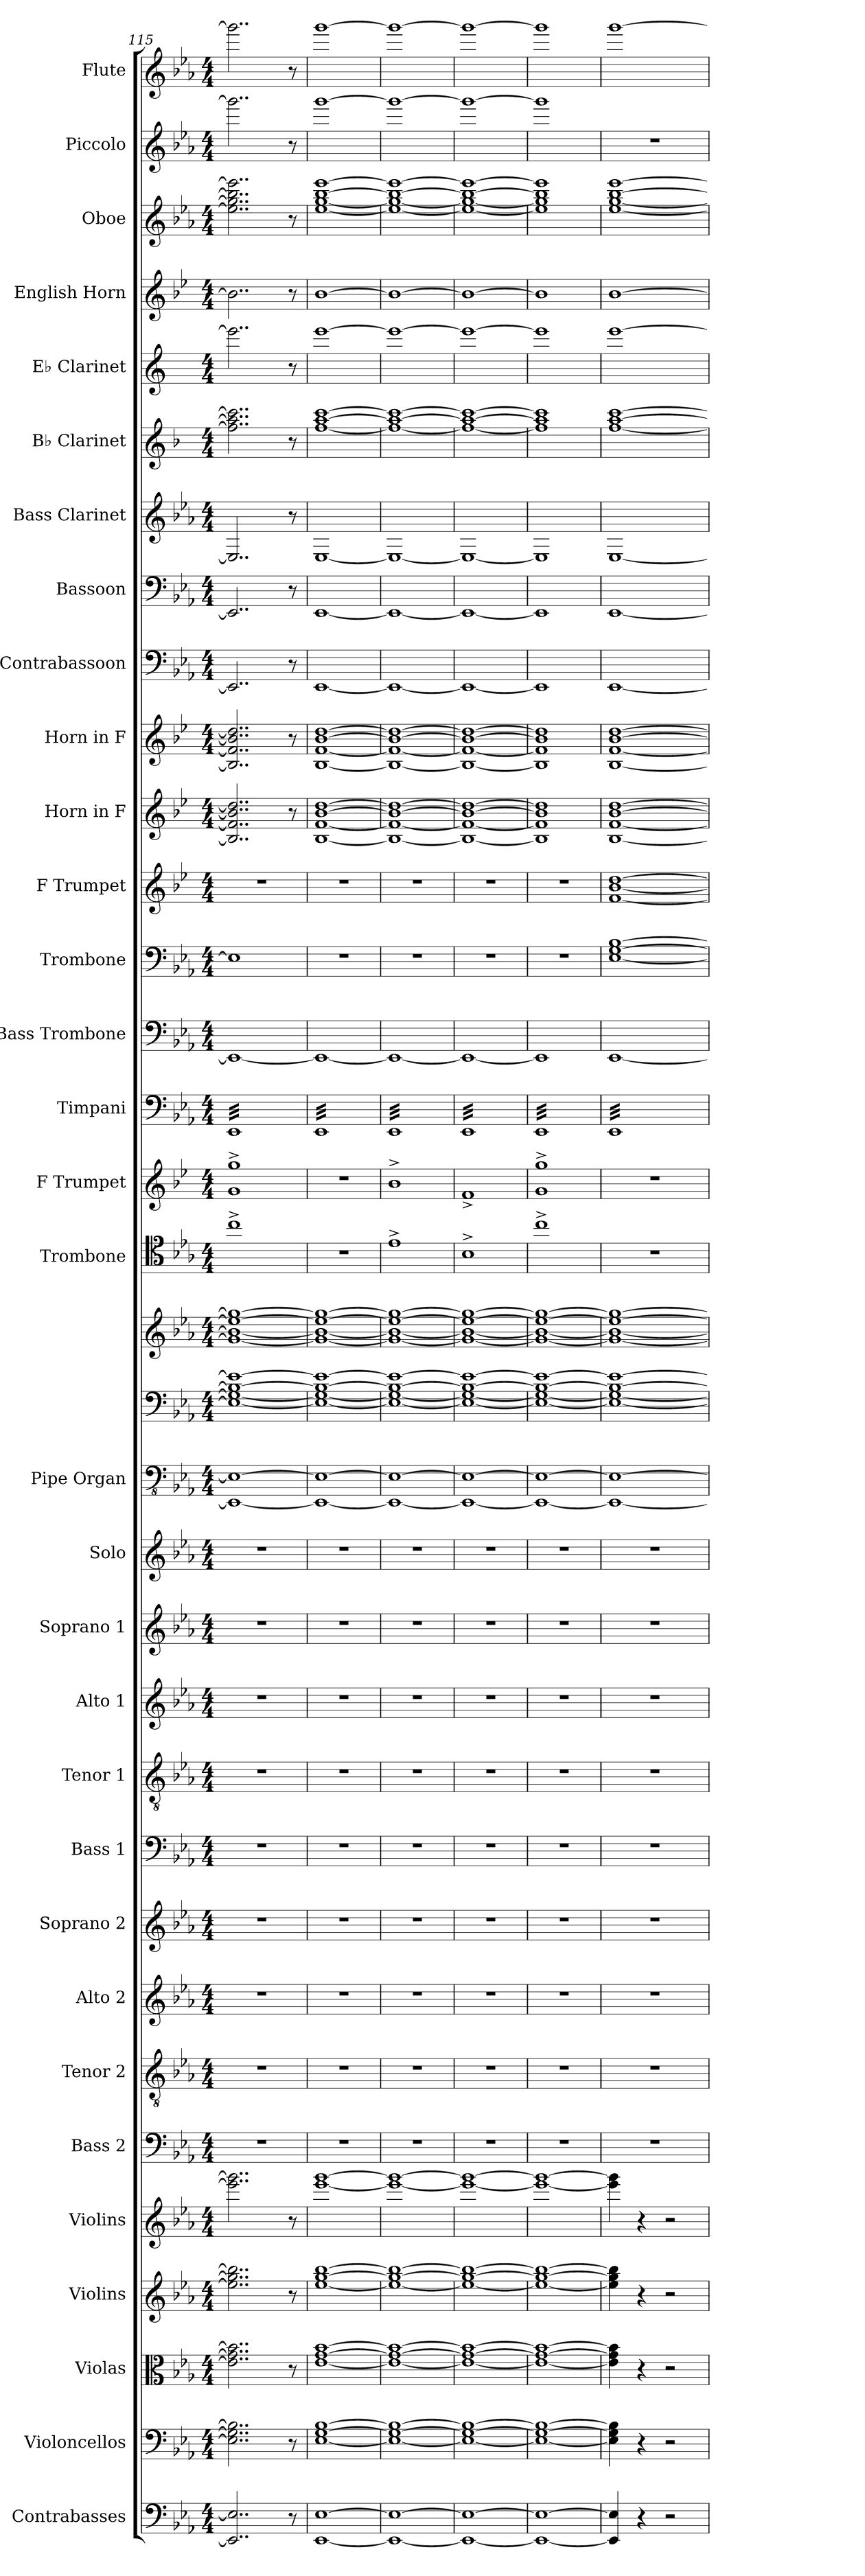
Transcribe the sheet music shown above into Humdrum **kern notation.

**kern	**kern	**kern	**kern	**kern	**kern	**kern	**kern	**kern	**kern	**kern	**kern	**kern	**kern	**kern	**kern	**kern	**kern	**kern	**kern	**kern	**kern	**kern	**kern	**kern	**kern	**kern	**kern	**kern	**kern	**kern	**kern	**kern	**kern
*part32	*part31	*part30	*part29	*part28	*part27	*part26	*part25	*part24	*part23	*part22	*part21	*part20	*part19	*part18	*part18	*part18	*part17	*part16	*part15	*part14	*part13	*part12	*part11	*part10	*part9	*part8	*part7	*part6	*part5	*part4	*part3	*part2	*part1
*staff34	*staff33	*staff32	*staff31	*staff30	*staff29	*staff28	*staff27	*staff26	*staff25	*staff24	*staff23	*staff22	*staff21	*staff20	*staff19	*staff18	*staff17	*staff16	*staff15	*staff14	*staff13	*staff12	*staff11	*staff10	*staff9	*staff8	*staff7	*staff6	*staff5	*staff4	*staff3	*staff2	*staff1
*I"Contrabasses	*I"Violoncellos	*I"Violas	*I"Violins	*I"Violins	*I"Bass 2	*I"Tenor 2	*I"Alto 2	*I"Soprano 2	*I"Bass 1	*I"Tenor 1	*I"Alto 1	*I"Soprano 1	*I"Solo	*I"Pipe Organ	*	*	*I"Trombone	*I"F Trumpet	*I"Timpani	*I"Bass Trombone	*I"Trombone	*I"F Trumpet	*I"Horn in F	*I"Horn in F	*I"Contrabassoon	*I"Bassoon	*I"Bass Clarinet	*I"B♭ Clarinet	*I"E♭ Clarinet	*I"English Horn	*I"Oboe	*I"Piccolo	*I"Flute
*I'Cbs.	*I'Vcs.	*I'Vlas.	*I'Vlns.	*I'Vlns.	*I'B2	*I'T2	*I'A2	*I'S2	*I'B1	*I'T1	*I'A1	*I'S1	*I'S	*I'Org.	*	*	*I'Tbn.	*I'F Tpt.	*I'Timp.	*I'B. Tbn.	*I'Tbn.	*I'F Tpt.	*	*	*I'Cbsn.	*I'Bsn.	*I'B. Cl.	*I'B♭ Cl.	*I'E♭ Cl.	*I'E. Hn.	*I'Ob.	*I'Picc.	*I'Fl.
*clefF4	*clefF4	*clefC3	*clefG2	*clefG2	*clefF4	*clefGv2	*clefG2	*clefG2	*clefF4	*clefGv2	*clefG2	*clefG2	*clefG2	*clefFv4	*clefF4	*clefG2	*clefC4	*clefG2	*clefF4	*clefF4	*clefF4	*clefG2	*clefG2	*clefG2	*clefF4	*clefF4	*clefG2	*clefG2	*clefG2	*clefG2	*clefG2	*clefG2	*clefG2
*ITrd7c12	*	*	*	*	*	*	*	*	*	*	*	*	*	*	*	*	*	*ITrd-3c-5	*	*	*	*ITrd-3c-5	*ITrd4c7	*ITrd4c7	*ITrd7c12	*	*ITrd8c14	*ITrd1c2	*ITrd-2c-3	*ITrd4c7	*	*ITrd-7c-12	*
*k[b-e-a-]	*k[b-e-a-]	*k[b-e-a-]	*k[b-e-a-]	*k[b-e-a-]	*k[b-e-a-]	*k[b-e-a-]	*k[b-e-a-]	*k[b-e-a-]	*k[b-e-a-]	*k[b-e-a-]	*k[b-e-a-]	*k[b-e-a-]	*k[b-e-a-]	*k[b-e-a-]	*k[b-e-a-]	*k[b-e-a-]	*k[b-e-a-]	*k[b-e-a-]	*k[b-e-a-]	*k[b-e-a-]	*k[b-e-a-]	*k[b-e-a-]	*k[b-e-a-]	*k[b-e-a-]	*k[b-e-a-]	*k[b-e-a-]	*k[b-e-a-]	*k[b-e-a-]	*k[b-e-a-]	*k[b-e-a-]	*k[b-e-a-]	*k[b-e-a-]	*k[b-e-a-]
*M4/4	*M4/4	*M4/4	*M4/4	*M4/4	*M4/4	*M4/4	*M4/4	*M4/4	*M4/4	*M4/4	*M4/4	*M4/4	*M4/4	*M4/4	*M4/4	*M4/4	*M4/4	*M4/4	*M4/4	*M4/4	*M4/4	*M4/4	*M4/4	*M4/4	*M4/4	*M4/4	*M4/4	*M4/4	*M4/4	*M4/4	*M4/4	*M4/4	*M4/4
=115	=115	=115	=115	=115	=115	=115	=115	=115	=115	=115	=115	=115	=115	=115	=115	=115	=115	=115	=115	=115	=115	=115	=115	=115	=115	=115	=115	=115	=115	=115	=115	=115	=115
*	*	*	*	*	*	*	*	*	*	*	*	*	*	*	*	*	*	*	*tremolo	*	*	*	*	*	*	*	*	*	*	*	*	*	*
2..EEE-/] 2..EE-/]	2..E-\] 2..G\] 2..B-\]	2..e-\] 2..g\] 2..b-\]	2..ee-\] 2..gg\] 2..bb-\]	2..eee-\] 2..ggg\]	1r	1r	1r	1r	1r	1r	1r	1r	1r	1EEE-_ 1EE-_	1E-_ 1G_ 1B-_ 1e-_	1g_ 1b-_ 1ee-_ 1gg_	1cc^	1cc^ 1ccc^	32EE-LLL	1EE-_	1E-]	1r	2..E-/] 2..B-/] 2..e-/] 2..g/]	2..E-/] 2..B-/] 2..e-/] 2..g/]	2..EEE-/]	2..EE-/]	2..EE-/]	2..ee-\] 2..gg\] 2..bb-\]	2..ggg\]	2..e-\]	2..ee-\] 2..gg\] 2..bb-\] 2..eee-\]	2..gggg\]	2..ggg\]
.	.	.	.	.	.	.	.	.	.	.	.	.	.	.	.	.	.	.	32EE-	.	.	.	.	.	.	.	.	.	.	.	.	.	.
.	.	.	.	.	.	.	.	.	.	.	.	.	.	.	.	.	.	.	32EE-	.	.	.	.	.	.	.	.	.	.	.	.	.	.
.	.	.	.	.	.	.	.	.	.	.	.	.	.	.	.	.	.	.	32EE-	.	.	.	.	.	.	.	.	.	.	.	.	.	.
.	.	.	.	.	.	.	.	.	.	.	.	.	.	.	.	.	.	.	32EE-	.	.	.	.	.	.	.	.	.	.	.	.	.	.
.	.	.	.	.	.	.	.	.	.	.	.	.	.	.	.	.	.	.	32EE-	.	.	.	.	.	.	.	.	.	.	.	.	.	.
.	.	.	.	.	.	.	.	.	.	.	.	.	.	.	.	.	.	.	32EE-	.	.	.	.	.	.	.	.	.	.	.	.	.	.
.	.	.	.	.	.	.	.	.	.	.	.	.	.	.	.	.	.	.	32EE-	.	.	.	.	.	.	.	.	.	.	.	.	.	.
.	.	.	.	.	.	.	.	.	.	.	.	.	.	.	.	.	.	.	32EE-	.	.	.	.	.	.	.	.	.	.	.	.	.	.
.	.	.	.	.	.	.	.	.	.	.	.	.	.	.	.	.	.	.	32EE-	.	.	.	.	.	.	.	.	.	.	.	.	.	.
.	.	.	.	.	.	.	.	.	.	.	.	.	.	.	.	.	.	.	32EE-	.	.	.	.	.	.	.	.	.	.	.	.	.	.
.	.	.	.	.	.	.	.	.	.	.	.	.	.	.	.	.	.	.	32EE-	.	.	.	.	.	.	.	.	.	.	.	.	.	.
.	.	.	.	.	.	.	.	.	.	.	.	.	.	.	.	.	.	.	32EE-	.	.	.	.	.	.	.	.	.	.	.	.	.	.
.	.	.	.	.	.	.	.	.	.	.	.	.	.	.	.	.	.	.	32EE-	.	.	.	.	.	.	.	.	.	.	.	.	.	.
.	.	.	.	.	.	.	.	.	.	.	.	.	.	.	.	.	.	.	32EE-	.	.	.	.	.	.	.	.	.	.	.	.	.	.
.	.	.	.	.	.	.	.	.	.	.	.	.	.	.	.	.	.	.	32EE-	.	.	.	.	.	.	.	.	.	.	.	.	.	.
.	.	.	.	.	.	.	.	.	.	.	.	.	.	.	.	.	.	.	32EE-	.	.	.	.	.	.	.	.	.	.	.	.	.	.
.	.	.	.	.	.	.	.	.	.	.	.	.	.	.	.	.	.	.	32EE-	.	.	.	.	.	.	.	.	.	.	.	.	.	.
.	.	.	.	.	.	.	.	.	.	.	.	.	.	.	.	.	.	.	32EE-	.	.	.	.	.	.	.	.	.	.	.	.	.	.
.	.	.	.	.	.	.	.	.	.	.	.	.	.	.	.	.	.	.	32EE-	.	.	.	.	.	.	.	.	.	.	.	.	.	.
.	.	.	.	.	.	.	.	.	.	.	.	.	.	.	.	.	.	.	32EE-	.	.	.	.	.	.	.	.	.	.	.	.	.	.
.	.	.	.	.	.	.	.	.	.	.	.	.	.	.	.	.	.	.	32EE-	.	.	.	.	.	.	.	.	.	.	.	.	.	.
.	.	.	.	.	.	.	.	.	.	.	.	.	.	.	.	.	.	.	32EE-	.	.	.	.	.	.	.	.	.	.	.	.	.	.
.	.	.	.	.	.	.	.	.	.	.	.	.	.	.	.	.	.	.	32EE-	.	.	.	.	.	.	.	.	.	.	.	.	.	.
.	.	.	.	.	.	.	.	.	.	.	.	.	.	.	.	.	.	.	32EE-	.	.	.	.	.	.	.	.	.	.	.	.	.	.
.	.	.	.	.	.	.	.	.	.	.	.	.	.	.	.	.	.	.	32EE-	.	.	.	.	.	.	.	.	.	.	.	.	.	.
.	.	.	.	.	.	.	.	.	.	.	.	.	.	.	.	.	.	.	32EE-	.	.	.	.	.	.	.	.	.	.	.	.	.	.
.	.	.	.	.	.	.	.	.	.	.	.	.	.	.	.	.	.	.	32EE-	.	.	.	.	.	.	.	.	.	.	.	.	.	.
8r	8r	8r	8r	8r	.	.	.	.	.	.	.	.	.	.	.	.	.	.	32EE-	.	.	.	8r	8r	8r	8r	8r	8r	8r	8r	8r	8r	8r
.	.	.	.	.	.	.	.	.	.	.	.	.	.	.	.	.	.	.	32EE-	.	.	.	.	.	.	.	.	.	.	.	.	.	.
.	.	.	.	.	.	.	.	.	.	.	.	.	.	.	.	.	.	.	32EE-	.	.	.	.	.	.	.	.	.	.	.	.	.	.
.	.	.	.	.	.	.	.	.	.	.	.	.	.	.	.	.	.	.	32EE-JJJ	.	.	.	.	.	.	.	.	.	.	.	.	.	.
=116	=116	=116	=116	=116	=116	=116	=116	=116	=116	=116	=116	=116	=116	=116	=116	=116	=116	=116	=116	=116	=116	=116	=116	=116	=116	=116	=116	=116	=116	=116	=116	=116	=116
[1EEE- [1EE-	[1E- [1G [1B-	[1e- [1g [1b-	[1ee- [1gg [1bb-	[1eee- [1ggg	1r	1r	1r	1r	1r	1r	1r	1r	1r	1EEE-_ 1EE-_	1E-_ 1G_ 1B-_ 1e-_	1g_ 1b-_ 1ee-_ 1gg_	1r	1r	32EE-LLL	1EE-_	1r	1r	[1E- [1B- [1e- [1g	[1E- [1B- [1e- [1g	[1EEE-	[1EE-	[1EE-	[1ee- [1gg [1bb-	[1ggg	[1e-	[1ee- [1gg [1bb- [1eee-	[1gggg	[1ggg
.	.	.	.	.	.	.	.	.	.	.	.	.	.	.	.	.	.	.	32EE-	.	.	.	.	.	.	.	.	.	.	.	.	.	.
.	.	.	.	.	.	.	.	.	.	.	.	.	.	.	.	.	.	.	32EE-	.	.	.	.	.	.	.	.	.	.	.	.	.	.
.	.	.	.	.	.	.	.	.	.	.	.	.	.	.	.	.	.	.	32EE-	.	.	.	.	.	.	.	.	.	.	.	.	.	.
.	.	.	.	.	.	.	.	.	.	.	.	.	.	.	.	.	.	.	32EE-	.	.	.	.	.	.	.	.	.	.	.	.	.	.
.	.	.	.	.	.	.	.	.	.	.	.	.	.	.	.	.	.	.	32EE-	.	.	.	.	.	.	.	.	.	.	.	.	.	.
.	.	.	.	.	.	.	.	.	.	.	.	.	.	.	.	.	.	.	32EE-	.	.	.	.	.	.	.	.	.	.	.	.	.	.
.	.	.	.	.	.	.	.	.	.	.	.	.	.	.	.	.	.	.	32EE-	.	.	.	.	.	.	.	.	.	.	.	.	.	.
.	.	.	.	.	.	.	.	.	.	.	.	.	.	.	.	.	.	.	32EE-	.	.	.	.	.	.	.	.	.	.	.	.	.	.
.	.	.	.	.	.	.	.	.	.	.	.	.	.	.	.	.	.	.	32EE-	.	.	.	.	.	.	.	.	.	.	.	.	.	.
.	.	.	.	.	.	.	.	.	.	.	.	.	.	.	.	.	.	.	32EE-	.	.	.	.	.	.	.	.	.	.	.	.	.	.
.	.	.	.	.	.	.	.	.	.	.	.	.	.	.	.	.	.	.	32EE-	.	.	.	.	.	.	.	.	.	.	.	.	.	.
.	.	.	.	.	.	.	.	.	.	.	.	.	.	.	.	.	.	.	32EE-	.	.	.	.	.	.	.	.	.	.	.	.	.	.
.	.	.	.	.	.	.	.	.	.	.	.	.	.	.	.	.	.	.	32EE-	.	.	.	.	.	.	.	.	.	.	.	.	.	.
.	.	.	.	.	.	.	.	.	.	.	.	.	.	.	.	.	.	.	32EE-	.	.	.	.	.	.	.	.	.	.	.	.	.	.
.	.	.	.	.	.	.	.	.	.	.	.	.	.	.	.	.	.	.	32EE-	.	.	.	.	.	.	.	.	.	.	.	.	.	.
.	.	.	.	.	.	.	.	.	.	.	.	.	.	.	.	.	.	.	32EE-	.	.	.	.	.	.	.	.	.	.	.	.	.	.
.	.	.	.	.	.	.	.	.	.	.	.	.	.	.	.	.	.	.	32EE-	.	.	.	.	.	.	.	.	.	.	.	.	.	.
.	.	.	.	.	.	.	.	.	.	.	.	.	.	.	.	.	.	.	32EE-	.	.	.	.	.	.	.	.	.	.	.	.	.	.
.	.	.	.	.	.	.	.	.	.	.	.	.	.	.	.	.	.	.	32EE-	.	.	.	.	.	.	.	.	.	.	.	.	.	.
.	.	.	.	.	.	.	.	.	.	.	.	.	.	.	.	.	.	.	32EE-	.	.	.	.	.	.	.	.	.	.	.	.	.	.
.	.	.	.	.	.	.	.	.	.	.	.	.	.	.	.	.	.	.	32EE-	.	.	.	.	.	.	.	.	.	.	.	.	.	.
.	.	.	.	.	.	.	.	.	.	.	.	.	.	.	.	.	.	.	32EE-	.	.	.	.	.	.	.	.	.	.	.	.	.	.
.	.	.	.	.	.	.	.	.	.	.	.	.	.	.	.	.	.	.	32EE-	.	.	.	.	.	.	.	.	.	.	.	.	.	.
.	.	.	.	.	.	.	.	.	.	.	.	.	.	.	.	.	.	.	32EE-	.	.	.	.	.	.	.	.	.	.	.	.	.	.
.	.	.	.	.	.	.	.	.	.	.	.	.	.	.	.	.	.	.	32EE-	.	.	.	.	.	.	.	.	.	.	.	.	.	.
.	.	.	.	.	.	.	.	.	.	.	.	.	.	.	.	.	.	.	32EE-	.	.	.	.	.	.	.	.	.	.	.	.	.	.
.	.	.	.	.	.	.	.	.	.	.	.	.	.	.	.	.	.	.	32EE-	.	.	.	.	.	.	.	.	.	.	.	.	.	.
.	.	.	.	.	.	.	.	.	.	.	.	.	.	.	.	.	.	.	32EE-	.	.	.	.	.	.	.	.	.	.	.	.	.	.
.	.	.	.	.	.	.	.	.	.	.	.	.	.	.	.	.	.	.	32EE-	.	.	.	.	.	.	.	.	.	.	.	.	.	.
.	.	.	.	.	.	.	.	.	.	.	.	.	.	.	.	.	.	.	32EE-	.	.	.	.	.	.	.	.	.	.	.	.	.	.
.	.	.	.	.	.	.	.	.	.	.	.	.	.	.	.	.	.	.	32EE-JJJ	.	.	.	.	.	.	.	.	.	.	.	.	.	.
=117	=117	=117	=117	=117	=117	=117	=117	=117	=117	=117	=117	=117	=117	=117	=117	=117	=117	=117	=117	=117	=117	=117	=117	=117	=117	=117	=117	=117	=117	=117	=117	=117	=117
1EEE-_ 1EE-_	1E-_ 1G_ 1B-_	1e-_ 1g_ 1b-_	1ee-_ 1gg_ 1bb-_	1eee-_ 1ggg_	1r	1r	1r	1r	1r	1r	1r	1r	1r	1EEE-_ 1EE-_	1E-_ 1G_ 1B-_ 1e-_	1g_ 1b-_ 1ee-_ 1gg_	1e-^	1ee-^	32EE-LLL	1EE-_	1r	1r	1E-_ 1B-_ 1e-_ 1g_	1E-_ 1B-_ 1e-_ 1g_	1EEE-_	1EE-_	1EE-_	1ee-_ 1gg_ 1bb-_	1ggg_	1e-_	1ee-_ 1gg_ 1bb-_ 1eee-_	1gggg_	1ggg_
.	.	.	.	.	.	.	.	.	.	.	.	.	.	.	.	.	.	.	32EE-	.	.	.	.	.	.	.	.	.	.	.	.	.	.
.	.	.	.	.	.	.	.	.	.	.	.	.	.	.	.	.	.	.	32EE-	.	.	.	.	.	.	.	.	.	.	.	.	.	.
.	.	.	.	.	.	.	.	.	.	.	.	.	.	.	.	.	.	.	32EE-	.	.	.	.	.	.	.	.	.	.	.	.	.	.
.	.	.	.	.	.	.	.	.	.	.	.	.	.	.	.	.	.	.	32EE-	.	.	.	.	.	.	.	.	.	.	.	.	.	.
.	.	.	.	.	.	.	.	.	.	.	.	.	.	.	.	.	.	.	32EE-	.	.	.	.	.	.	.	.	.	.	.	.	.	.
.	.	.	.	.	.	.	.	.	.	.	.	.	.	.	.	.	.	.	32EE-	.	.	.	.	.	.	.	.	.	.	.	.	.	.
.	.	.	.	.	.	.	.	.	.	.	.	.	.	.	.	.	.	.	32EE-	.	.	.	.	.	.	.	.	.	.	.	.	.	.
.	.	.	.	.	.	.	.	.	.	.	.	.	.	.	.	.	.	.	32EE-	.	.	.	.	.	.	.	.	.	.	.	.	.	.
.	.	.	.	.	.	.	.	.	.	.	.	.	.	.	.	.	.	.	32EE-	.	.	.	.	.	.	.	.	.	.	.	.	.	.
.	.	.	.	.	.	.	.	.	.	.	.	.	.	.	.	.	.	.	32EE-	.	.	.	.	.	.	.	.	.	.	.	.	.	.
.	.	.	.	.	.	.	.	.	.	.	.	.	.	.	.	.	.	.	32EE-	.	.	.	.	.	.	.	.	.	.	.	.	.	.
.	.	.	.	.	.	.	.	.	.	.	.	.	.	.	.	.	.	.	32EE-	.	.	.	.	.	.	.	.	.	.	.	.	.	.
.	.	.	.	.	.	.	.	.	.	.	.	.	.	.	.	.	.	.	32EE-	.	.	.	.	.	.	.	.	.	.	.	.	.	.
.	.	.	.	.	.	.	.	.	.	.	.	.	.	.	.	.	.	.	32EE-	.	.	.	.	.	.	.	.	.	.	.	.	.	.
.	.	.	.	.	.	.	.	.	.	.	.	.	.	.	.	.	.	.	32EE-	.	.	.	.	.	.	.	.	.	.	.	.	.	.
.	.	.	.	.	.	.	.	.	.	.	.	.	.	.	.	.	.	.	32EE-	.	.	.	.	.	.	.	.	.	.	.	.	.	.
.	.	.	.	.	.	.	.	.	.	.	.	.	.	.	.	.	.	.	32EE-	.	.	.	.	.	.	.	.	.	.	.	.	.	.
.	.	.	.	.	.	.	.	.	.	.	.	.	.	.	.	.	.	.	32EE-	.	.	.	.	.	.	.	.	.	.	.	.	.	.
.	.	.	.	.	.	.	.	.	.	.	.	.	.	.	.	.	.	.	32EE-	.	.	.	.	.	.	.	.	.	.	.	.	.	.
.	.	.	.	.	.	.	.	.	.	.	.	.	.	.	.	.	.	.	32EE-	.	.	.	.	.	.	.	.	.	.	.	.	.	.
.	.	.	.	.	.	.	.	.	.	.	.	.	.	.	.	.	.	.	32EE-	.	.	.	.	.	.	.	.	.	.	.	.	.	.
.	.	.	.	.	.	.	.	.	.	.	.	.	.	.	.	.	.	.	32EE-	.	.	.	.	.	.	.	.	.	.	.	.	.	.
.	.	.	.	.	.	.	.	.	.	.	.	.	.	.	.	.	.	.	32EE-	.	.	.	.	.	.	.	.	.	.	.	.	.	.
.	.	.	.	.	.	.	.	.	.	.	.	.	.	.	.	.	.	.	32EE-	.	.	.	.	.	.	.	.	.	.	.	.	.	.
.	.	.	.	.	.	.	.	.	.	.	.	.	.	.	.	.	.	.	32EE-	.	.	.	.	.	.	.	.	.	.	.	.	.	.
.	.	.	.	.	.	.	.	.	.	.	.	.	.	.	.	.	.	.	32EE-	.	.	.	.	.	.	.	.	.	.	.	.	.	.
.	.	.	.	.	.	.	.	.	.	.	.	.	.	.	.	.	.	.	32EE-	.	.	.	.	.	.	.	.	.	.	.	.	.	.
.	.	.	.	.	.	.	.	.	.	.	.	.	.	.	.	.	.	.	32EE-	.	.	.	.	.	.	.	.	.	.	.	.	.	.
.	.	.	.	.	.	.	.	.	.	.	.	.	.	.	.	.	.	.	32EE-	.	.	.	.	.	.	.	.	.	.	.	.	.	.
.	.	.	.	.	.	.	.	.	.	.	.	.	.	.	.	.	.	.	32EE-	.	.	.	.	.	.	.	.	.	.	.	.	.	.
.	.	.	.	.	.	.	.	.	.	.	.	.	.	.	.	.	.	.	32EE-JJJ	.	.	.	.	.	.	.	.	.	.	.	.	.	.
=118	=118	=118	=118	=118	=118	=118	=118	=118	=118	=118	=118	=118	=118	=118	=118	=118	=118	=118	=118	=118	=118	=118	=118	=118	=118	=118	=118	=118	=118	=118	=118	=118	=118
1EEE-_ 1EE-_	1E-_ 1G_ 1B-_	1e-_ 1g_ 1b-_	1ee-_ 1gg_ 1bb-_	1eee-_ 1ggg_	1r	1r	1r	1r	1r	1r	1r	1r	1r	1EEE-_ 1EE-_	1E-_ 1G_ 1B-_ 1e-_	1g_ 1b-_ 1ee-_ 1gg_	1B-^	1b-^	32EE-LLL	1EE-_	1r	1r	1E-_ 1B-_ 1e-_ 1g_	1E-_ 1B-_ 1e-_ 1g_	1EEE-_	1EE-_	1EE-_	1ee-_ 1gg_ 1bb-_	1ggg_	1e-_	1ee-_ 1gg_ 1bb-_ 1eee-_	1gggg_	1ggg_
.	.	.	.	.	.	.	.	.	.	.	.	.	.	.	.	.	.	.	32EE-	.	.	.	.	.	.	.	.	.	.	.	.	.	.
.	.	.	.	.	.	.	.	.	.	.	.	.	.	.	.	.	.	.	32EE-	.	.	.	.	.	.	.	.	.	.	.	.	.	.
.	.	.	.	.	.	.	.	.	.	.	.	.	.	.	.	.	.	.	32EE-	.	.	.	.	.	.	.	.	.	.	.	.	.	.
.	.	.	.	.	.	.	.	.	.	.	.	.	.	.	.	.	.	.	32EE-	.	.	.	.	.	.	.	.	.	.	.	.	.	.
.	.	.	.	.	.	.	.	.	.	.	.	.	.	.	.	.	.	.	32EE-	.	.	.	.	.	.	.	.	.	.	.	.	.	.
.	.	.	.	.	.	.	.	.	.	.	.	.	.	.	.	.	.	.	32EE-	.	.	.	.	.	.	.	.	.	.	.	.	.	.
.	.	.	.	.	.	.	.	.	.	.	.	.	.	.	.	.	.	.	32EE-	.	.	.	.	.	.	.	.	.	.	.	.	.	.
.	.	.	.	.	.	.	.	.	.	.	.	.	.	.	.	.	.	.	32EE-	.	.	.	.	.	.	.	.	.	.	.	.	.	.
.	.	.	.	.	.	.	.	.	.	.	.	.	.	.	.	.	.	.	32EE-	.	.	.	.	.	.	.	.	.	.	.	.	.	.
.	.	.	.	.	.	.	.	.	.	.	.	.	.	.	.	.	.	.	32EE-	.	.	.	.	.	.	.	.	.	.	.	.	.	.
.	.	.	.	.	.	.	.	.	.	.	.	.	.	.	.	.	.	.	32EE-	.	.	.	.	.	.	.	.	.	.	.	.	.	.
.	.	.	.	.	.	.	.	.	.	.	.	.	.	.	.	.	.	.	32EE-	.	.	.	.	.	.	.	.	.	.	.	.	.	.
.	.	.	.	.	.	.	.	.	.	.	.	.	.	.	.	.	.	.	32EE-	.	.	.	.	.	.	.	.	.	.	.	.	.	.
.	.	.	.	.	.	.	.	.	.	.	.	.	.	.	.	.	.	.	32EE-	.	.	.	.	.	.	.	.	.	.	.	.	.	.
.	.	.	.	.	.	.	.	.	.	.	.	.	.	.	.	.	.	.	32EE-	.	.	.	.	.	.	.	.	.	.	.	.	.	.
.	.	.	.	.	.	.	.	.	.	.	.	.	.	.	.	.	.	.	32EE-	.	.	.	.	.	.	.	.	.	.	.	.	.	.
.	.	.	.	.	.	.	.	.	.	.	.	.	.	.	.	.	.	.	32EE-	.	.	.	.	.	.	.	.	.	.	.	.	.	.
.	.	.	.	.	.	.	.	.	.	.	.	.	.	.	.	.	.	.	32EE-	.	.	.	.	.	.	.	.	.	.	.	.	.	.
.	.	.	.	.	.	.	.	.	.	.	.	.	.	.	.	.	.	.	32EE-	.	.	.	.	.	.	.	.	.	.	.	.	.	.
.	.	.	.	.	.	.	.	.	.	.	.	.	.	.	.	.	.	.	32EE-	.	.	.	.	.	.	.	.	.	.	.	.	.	.
.	.	.	.	.	.	.	.	.	.	.	.	.	.	.	.	.	.	.	32EE-	.	.	.	.	.	.	.	.	.	.	.	.	.	.
.	.	.	.	.	.	.	.	.	.	.	.	.	.	.	.	.	.	.	32EE-	.	.	.	.	.	.	.	.	.	.	.	.	.	.
.	.	.	.	.	.	.	.	.	.	.	.	.	.	.	.	.	.	.	32EE-	.	.	.	.	.	.	.	.	.	.	.	.	.	.
.	.	.	.	.	.	.	.	.	.	.	.	.	.	.	.	.	.	.	32EE-	.	.	.	.	.	.	.	.	.	.	.	.	.	.
.	.	.	.	.	.	.	.	.	.	.	.	.	.	.	.	.	.	.	32EE-	.	.	.	.	.	.	.	.	.	.	.	.	.	.
.	.	.	.	.	.	.	.	.	.	.	.	.	.	.	.	.	.	.	32EE-	.	.	.	.	.	.	.	.	.	.	.	.	.	.
.	.	.	.	.	.	.	.	.	.	.	.	.	.	.	.	.	.	.	32EE-	.	.	.	.	.	.	.	.	.	.	.	.	.	.
.	.	.	.	.	.	.	.	.	.	.	.	.	.	.	.	.	.	.	32EE-	.	.	.	.	.	.	.	.	.	.	.	.	.	.
.	.	.	.	.	.	.	.	.	.	.	.	.	.	.	.	.	.	.	32EE-	.	.	.	.	.	.	.	.	.	.	.	.	.	.
.	.	.	.	.	.	.	.	.	.	.	.	.	.	.	.	.	.	.	32EE-	.	.	.	.	.	.	.	.	.	.	.	.	.	.
.	.	.	.	.	.	.	.	.	.	.	.	.	.	.	.	.	.	.	32EE-JJJ	.	.	.	.	.	.	.	.	.	.	.	.	.	.
=119	=119	=119	=119	=119	=119	=119	=119	=119	=119	=119	=119	=119	=119	=119	=119	=119	=119	=119	=119	=119	=119	=119	=119	=119	=119	=119	=119	=119	=119	=119	=119	=119	=119
1EEE-_ 1EE-_	1E-_ 1G_ 1B-_	1e-_ 1g_ 1b-_	1ee-_ 1gg_ 1bb-_	1eee-_ 1ggg_	1r	1r	1r	1r	1r	1r	1r	1r	1r	1EEE-_ 1EE-_	1E-_ 1G_ 1B-_ 1e-_	1g_ 1b-_ 1ee-_ 1gg_	1cc^	1cc^ 1ccc^	32EE-LLL	1EE-]	1r	1r	1E-] 1B-] 1e-] 1g]	1E-] 1B-] 1e-] 1g]	1EEE-]	1EE-]	1EE-]	1ee-] 1gg] 1bb-]	1ggg]	1e-]	1ee-] 1gg] 1bb-] 1eee-]	1gggg]	1ggg]
.	.	.	.	.	.	.	.	.	.	.	.	.	.	.	.	.	.	.	32EE-	.	.	.	.	.	.	.	.	.	.	.	.	.	.
.	.	.	.	.	.	.	.	.	.	.	.	.	.	.	.	.	.	.	32EE-	.	.	.	.	.	.	.	.	.	.	.	.	.	.
.	.	.	.	.	.	.	.	.	.	.	.	.	.	.	.	.	.	.	32EE-	.	.	.	.	.	.	.	.	.	.	.	.	.	.
.	.	.	.	.	.	.	.	.	.	.	.	.	.	.	.	.	.	.	32EE-	.	.	.	.	.	.	.	.	.	.	.	.	.	.
.	.	.	.	.	.	.	.	.	.	.	.	.	.	.	.	.	.	.	32EE-	.	.	.	.	.	.	.	.	.	.	.	.	.	.
.	.	.	.	.	.	.	.	.	.	.	.	.	.	.	.	.	.	.	32EE-	.	.	.	.	.	.	.	.	.	.	.	.	.	.
.	.	.	.	.	.	.	.	.	.	.	.	.	.	.	.	.	.	.	32EE-	.	.	.	.	.	.	.	.	.	.	.	.	.	.
.	.	.	.	.	.	.	.	.	.	.	.	.	.	.	.	.	.	.	32EE-	.	.	.	.	.	.	.	.	.	.	.	.	.	.
.	.	.	.	.	.	.	.	.	.	.	.	.	.	.	.	.	.	.	32EE-	.	.	.	.	.	.	.	.	.	.	.	.	.	.
.	.	.	.	.	.	.	.	.	.	.	.	.	.	.	.	.	.	.	32EE-	.	.	.	.	.	.	.	.	.	.	.	.	.	.
.	.	.	.	.	.	.	.	.	.	.	.	.	.	.	.	.	.	.	32EE-	.	.	.	.	.	.	.	.	.	.	.	.	.	.
.	.	.	.	.	.	.	.	.	.	.	.	.	.	.	.	.	.	.	32EE-	.	.	.	.	.	.	.	.	.	.	.	.	.	.
.	.	.	.	.	.	.	.	.	.	.	.	.	.	.	.	.	.	.	32EE-	.	.	.	.	.	.	.	.	.	.	.	.	.	.
.	.	.	.	.	.	.	.	.	.	.	.	.	.	.	.	.	.	.	32EE-	.	.	.	.	.	.	.	.	.	.	.	.	.	.
.	.	.	.	.	.	.	.	.	.	.	.	.	.	.	.	.	.	.	32EE-	.	.	.	.	.	.	.	.	.	.	.	.	.	.
.	.	.	.	.	.	.	.	.	.	.	.	.	.	.	.	.	.	.	32EE-	.	.	.	.	.	.	.	.	.	.	.	.	.	.
.	.	.	.	.	.	.	.	.	.	.	.	.	.	.	.	.	.	.	32EE-	.	.	.	.	.	.	.	.	.	.	.	.	.	.
.	.	.	.	.	.	.	.	.	.	.	.	.	.	.	.	.	.	.	32EE-	.	.	.	.	.	.	.	.	.	.	.	.	.	.
.	.	.	.	.	.	.	.	.	.	.	.	.	.	.	.	.	.	.	32EE-	.	.	.	.	.	.	.	.	.	.	.	.	.	.
.	.	.	.	.	.	.	.	.	.	.	.	.	.	.	.	.	.	.	32EE-	.	.	.	.	.	.	.	.	.	.	.	.	.	.
.	.	.	.	.	.	.	.	.	.	.	.	.	.	.	.	.	.	.	32EE-	.	.	.	.	.	.	.	.	.	.	.	.	.	.
.	.	.	.	.	.	.	.	.	.	.	.	.	.	.	.	.	.	.	32EE-	.	.	.	.	.	.	.	.	.	.	.	.	.	.
.	.	.	.	.	.	.	.	.	.	.	.	.	.	.	.	.	.	.	32EE-	.	.	.	.	.	.	.	.	.	.	.	.	.	.
.	.	.	.	.	.	.	.	.	.	.	.	.	.	.	.	.	.	.	32EE-	.	.	.	.	.	.	.	.	.	.	.	.	.	.
.	.	.	.	.	.	.	.	.	.	.	.	.	.	.	.	.	.	.	32EE-	.	.	.	.	.	.	.	.	.	.	.	.	.	.
.	.	.	.	.	.	.	.	.	.	.	.	.	.	.	.	.	.	.	32EE-	.	.	.	.	.	.	.	.	.	.	.	.	.	.
.	.	.	.	.	.	.	.	.	.	.	.	.	.	.	.	.	.	.	32EE-	.	.	.	.	.	.	.	.	.	.	.	.	.	.
.	.	.	.	.	.	.	.	.	.	.	.	.	.	.	.	.	.	.	32EE-	.	.	.	.	.	.	.	.	.	.	.	.	.	.
.	.	.	.	.	.	.	.	.	.	.	.	.	.	.	.	.	.	.	32EE-	.	.	.	.	.	.	.	.	.	.	.	.	.	.
.	.	.	.	.	.	.	.	.	.	.	.	.	.	.	.	.	.	.	32EE-	.	.	.	.	.	.	.	.	.	.	.	.	.	.
.	.	.	.	.	.	.	.	.	.	.	.	.	.	.	.	.	.	.	32EE-JJJ	.	.	.	.	.	.	.	.	.	.	.	.	.	.
=120	=120	=120	=120	=120	=120	=120	=120	=120	=120	=120	=120	=120	=120	=120	=120	=120	=120	=120	=120	=120	=120	=120	=120	=120	=120	=120	=120	=120	=120	=120	=120	=120	=120
4EEE-/] 4EE-/]	4E-\] 4G\] 4B-\]	4e-\] 4g\] 4b-\]	4ee-\] 4gg\] 4bb-\]	4eee-\] 4ggg\]	1r	1r	1r	1r	1r	1r	1r	1r	1r	1EEE-_ 1EE-_	1E-_ 1G_ 1B-_ 1e-_	1g_ 1b-_ 1ee-_ 1gg_	1r	1r	32EE-LLL	[1EE-	[1E- [1G [1B-	[1b- [1ee- [1gg	[1E- [1B- [1e- [1g	[1E- [1B- [1e- [1g	[1EEE-	[1EE-	[1EE-	[1ee- [1gg [1bb-	[1ggg	[1e-	[1ee- [1gg [1bb- [1eee-	1r	[1ggg
.	.	.	.	.	.	.	.	.	.	.	.	.	.	.	.	.	.	.	32EE-	.	.	.	.	.	.	.	.	.	.	.	.	.	.
.	.	.	.	.	.	.	.	.	.	.	.	.	.	.	.	.	.	.	32EE-	.	.	.	.	.	.	.	.	.	.	.	.	.	.
.	.	.	.	.	.	.	.	.	.	.	.	.	.	.	.	.	.	.	32EE-	.	.	.	.	.	.	.	.	.	.	.	.	.	.
.	.	.	.	.	.	.	.	.	.	.	.	.	.	.	.	.	.	.	32EE-	.	.	.	.	.	.	.	.	.	.	.	.	.	.
.	.	.	.	.	.	.	.	.	.	.	.	.	.	.	.	.	.	.	32EE-	.	.	.	.	.	.	.	.	.	.	.	.	.	.
.	.	.	.	.	.	.	.	.	.	.	.	.	.	.	.	.	.	.	32EE-	.	.	.	.	.	.	.	.	.	.	.	.	.	.
.	.	.	.	.	.	.	.	.	.	.	.	.	.	.	.	.	.	.	32EE-	.	.	.	.	.	.	.	.	.	.	.	.	.	.
4r	4r	4r	4r	4r	.	.	.	.	.	.	.	.	.	.	.	.	.	.	32EE-	.	.	.	.	.	.	.	.	.	.	.	.	.	.
.	.	.	.	.	.	.	.	.	.	.	.	.	.	.	.	.	.	.	32EE-	.	.	.	.	.	.	.	.	.	.	.	.	.	.
.	.	.	.	.	.	.	.	.	.	.	.	.	.	.	.	.	.	.	32EE-	.	.	.	.	.	.	.	.	.	.	.	.	.	.
.	.	.	.	.	.	.	.	.	.	.	.	.	.	.	.	.	.	.	32EE-	.	.	.	.	.	.	.	.	.	.	.	.	.	.
.	.	.	.	.	.	.	.	.	.	.	.	.	.	.	.	.	.	.	32EE-	.	.	.	.	.	.	.	.	.	.	.	.	.	.
.	.	.	.	.	.	.	.	.	.	.	.	.	.	.	.	.	.	.	32EE-	.	.	.	.	.	.	.	.	.	.	.	.	.	.
.	.	.	.	.	.	.	.	.	.	.	.	.	.	.	.	.	.	.	32EE-	.	.	.	.	.	.	.	.	.	.	.	.	.	.
.	.	.	.	.	.	.	.	.	.	.	.	.	.	.	.	.	.	.	32EE-	.	.	.	.	.	.	.	.	.	.	.	.	.	.
2r	2r	2r	2r	2r	.	.	.	.	.	.	.	.	.	.	.	.	.	.	32EE-	.	.	.	.	.	.	.	.	.	.	.	.	.	.
.	.	.	.	.	.	.	.	.	.	.	.	.	.	.	.	.	.	.	32EE-	.	.	.	.	.	.	.	.	.	.	.	.	.	.
.	.	.	.	.	.	.	.	.	.	.	.	.	.	.	.	.	.	.	32EE-	.	.	.	.	.	.	.	.	.	.	.	.	.	.
.	.	.	.	.	.	.	.	.	.	.	.	.	.	.	.	.	.	.	32EE-	.	.	.	.	.	.	.	.	.	.	.	.	.	.
.	.	.	.	.	.	.	.	.	.	.	.	.	.	.	.	.	.	.	32EE-	.	.	.	.	.	.	.	.	.	.	.	.	.	.
.	.	.	.	.	.	.	.	.	.	.	.	.	.	.	.	.	.	.	32EE-	.	.	.	.	.	.	.	.	.	.	.	.	.	.
.	.	.	.	.	.	.	.	.	.	.	.	.	.	.	.	.	.	.	32EE-	.	.	.	.	.	.	.	.	.	.	.	.	.	.
.	.	.	.	.	.	.	.	.	.	.	.	.	.	.	.	.	.	.	32EE-	.	.	.	.	.	.	.	.	.	.	.	.	.	.
.	.	.	.	.	.	.	.	.	.	.	.	.	.	.	.	.	.	.	32EE-	.	.	.	.	.	.	.	.	.	.	.	.	.	.
.	.	.	.	.	.	.	.	.	.	.	.	.	.	.	.	.	.	.	32EE-	.	.	.	.	.	.	.	.	.	.	.	.	.	.
.	.	.	.	.	.	.	.	.	.	.	.	.	.	.	.	.	.	.	32EE-	.	.	.	.	.	.	.	.	.	.	.	.	.	.
.	.	.	.	.	.	.	.	.	.	.	.	.	.	.	.	.	.	.	32EE-	.	.	.	.	.	.	.	.	.	.	.	.	.	.
.	.	.	.	.	.	.	.	.	.	.	.	.	.	.	.	.	.	.	32EE-	.	.	.	.	.	.	.	.	.	.	.	.	.	.
.	.	.	.	.	.	.	.	.	.	.	.	.	.	.	.	.	.	.	32EE-	.	.	.	.	.	.	.	.	.	.	.	.	.	.
.	.	.	.	.	.	.	.	.	.	.	.	.	.	.	.	.	.	.	32EE-	.	.	.	.	.	.	.	.	.	.	.	.	.	.
.	.	.	.	.	.	.	.	.	.	.	.	.	.	.	.	.	.	.	32EE-JJJ	.	.	.	.	.	.	.	.	.	.	.	.	.	.
*	*	*	*	*	*	*	*	*	*	*	*	*	*	*	*	*	*	*	*Xtremolo	*	*	*	*	*	*	*	*	*	*	*	*	*	*
=	=	=	=	=	=	=	=	=	=	=	=	=	=	=	=	=	=	=	=	=	=	=	=	=	=	=	=	=	=	=	=	=	=
*-	*-	*-	*-	*-	*-	*-	*-	*-	*-	*-	*-	*-	*-	*-	*-	*-	*-	*-	*-	*-	*-	*-	*-	*-	*-	*-	*-	*-	*-	*-	*-	*-	*-
